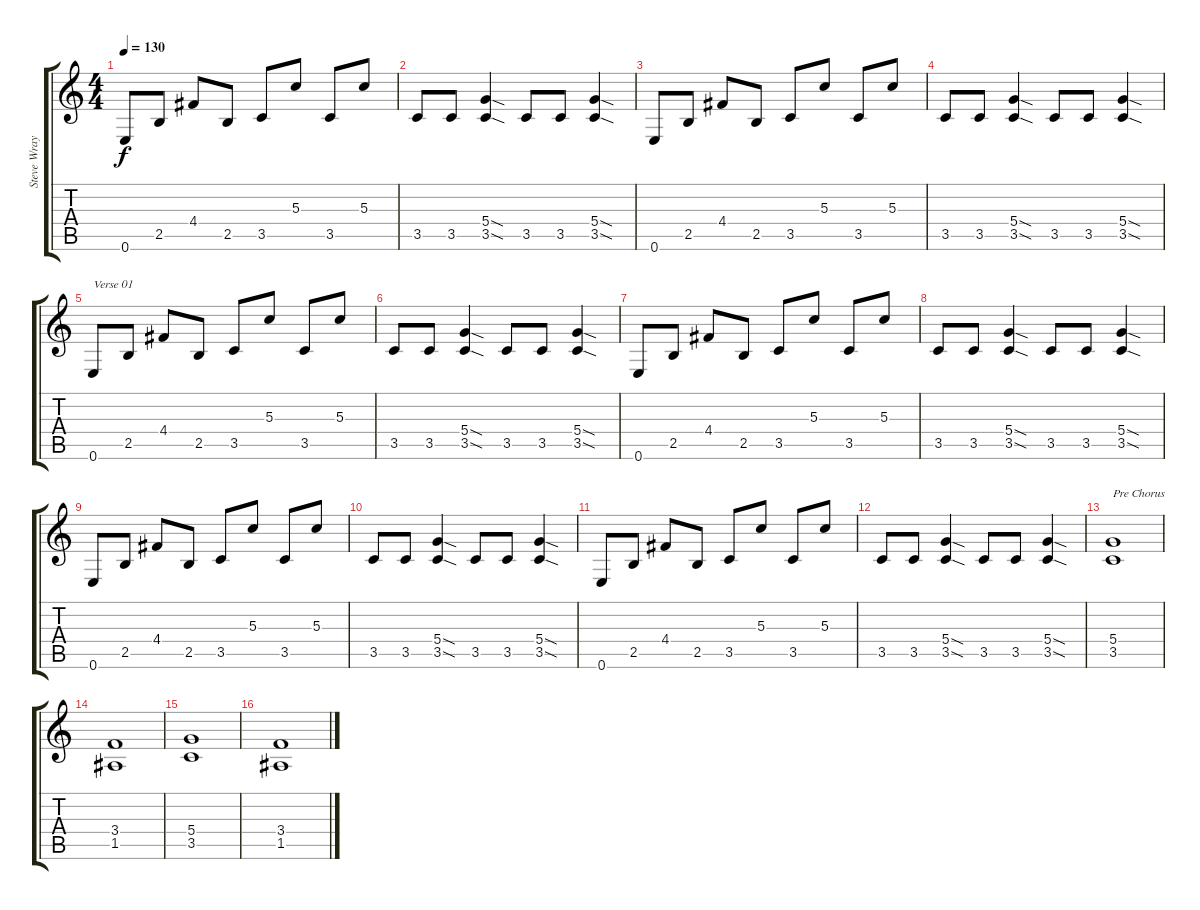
\track ("Steve Wray" "Steve Wray") {instrument electricguitarclean}
\staff {score tabs}
\tuning (E4 B3 G3 D3 A2 E2) {hide}
\ts (4 4)
\tempo 130
\clef g2
\ks c
0.6.8{dy f instrument distortionguitar} 2.5.8 4.4.8 2.5.8 3.5.8 5.3.8 3.5.8 5.3.8 |
3.5.8{instrument distortionguitar} 3.5.8 (5.4{sod} 3.5{sod}).4 3.5.8 3.5.8 (5.4{sod} 3.5{sod}).4 |
0.6.8{instrument distortionguitar} 2.5.8 4.4.8 2.5.8 3.5.8 5.3.8 3.5.8 5.3.8 |
3.5.8{instrument distortionguitar} 3.5.8 (5.4{sod} 3.5{sod}).4 3.5.8 3.5.8 (5.4{sod} 3.5{sod}).4 |
0.6.8{txt "Verse 01" instrument distortionguitar} 2.5.8 4.4.8 2.5.8 3.5.8 5.3.8 3.5.8 5.3.8 |
3.5.8{instrument distortionguitar} 3.5.8 (5.4{sod} 3.5{sod}).4 3.5.8 3.5.8 (5.4{sod} 3.5{sod}).4 |
0.6.8{instrument distortionguitar} 2.5.8 4.4.8 2.5.8 3.5.8 5.3.8 3.5.8 5.3.8 |
3.5.8{instrument distortionguitar} 3.5.8 (5.4{sod} 3.5{sod}).4 3.5.8 3.5.8 (5.4{sod} 3.5{sod}).4 |
0.6.8{instrument distortionguitar} 2.5.8 4.4.8 2.5.8 3.5.8 5.3.8 3.5.8 5.3.8 |
3.5.8{instrument distortionguitar} 3.5.8 (5.4{sod} 3.5{sod}).4 3.5.8 3.5.8 (5.4{sod} 3.5{sod}).4 |
0.6.8{instrument distortionguitar} 2.5.8 4.4.8 2.5.8 3.5.8 5.3.8 3.5.8 5.3.8 |
3.5.8{instrument distortionguitar} 3.5.8 (5.4{sod} 3.5{sod}).4 3.5.8 3.5.8 (5.4{sod} 3.5{sod}).4 |
(5.4 3.5).1{txt "Pre Chorus" instrument distortionguitar} |
(3.4 1.5).1{instrument distortionguitar} |
(5.4 3.5).1{instrument distortionguitar} |
(3.4 1.5).1{instrument distortionguitar}
